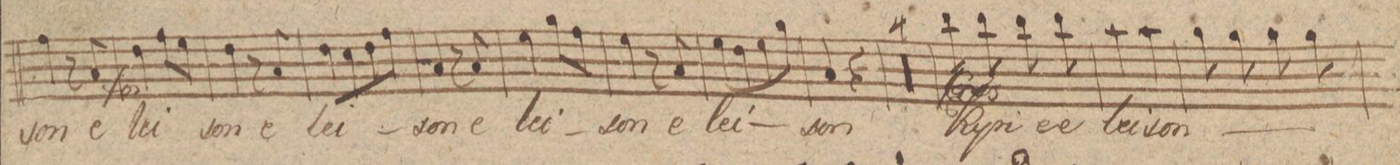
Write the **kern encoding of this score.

**kern	**text	**dynam
*I"Alto	*	*
*clefC3	*	*
*k[f#c#g#d#]	*	*
*M2/4	*	*
4g#\	-son	.
8r	.	.
8B/	e-	.
=173	=173	=173
4e\	-lei-	f
8g#\L	.	.
8f#\J	.	.
=174	=174	=174
4e\	-son	.
8r	.	.
8B/	e-	.
=175	=175	=175
8e\L	-lei-	.
8d#\	.	.
8e\	.	.
8g#\J	.	.
=176	=176	=176
4B/	-son	.
8r	.	.
8B/	e-	.
=177	=177	=177
4f#\	-lei-	.
8a\L	.	.
8g#\J	.	.
=178	=178	=178
4f#\	-son	.
8r	.	.
8B/	e-	.
=179	=179	=179
8f#\L	-lei-	.
8e\	.	.
8f#\	.	.
8a\J	.	.
=180	=180	=180
4B/	-son	.
4r	.	.
=181	=181	=181
0r	.	.
=182	=182	=182
=183	=183	=183
=184	=184	=184
=185	=185	=185
8cc#\	Ky-	<
8cc#\	-ri-	.
8cc#\	-e	.
8cc#\	e-	.
=186	=186	=186
4b\	-lei-	.
4b\	-son	.
=187	=187	=187
*	*ij	*
8a\	Ky-	.
8a\	-ri-	.
8a\	-e	.
8a\	e-	.
=188	=188	=188
*-	*-	*-
